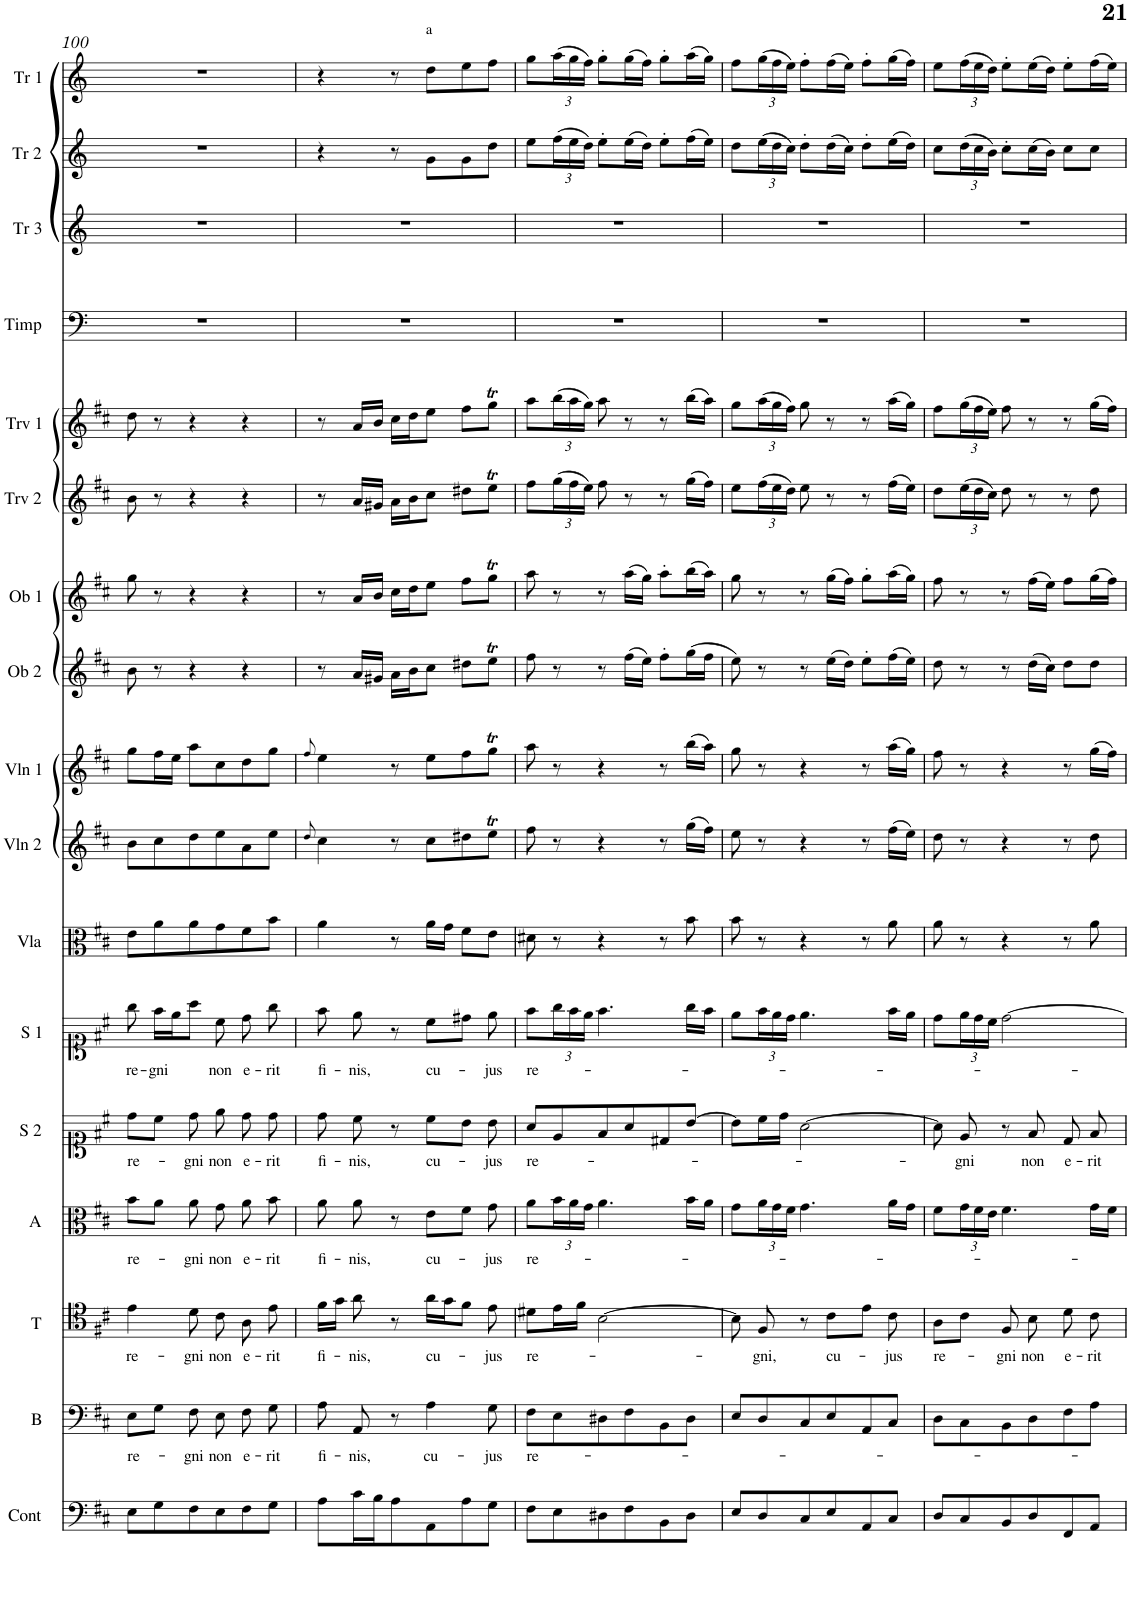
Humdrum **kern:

**kern	**kern	**text	**kern	**text	**kern	**text	**kern	**text	**kern	**text	**kern	**kern	**kern	**kern	**kern	**kern	**kern	**kern	**kern	**kern	**kern
*part17	*part16	*part16	*part15	*part15	*part14	*part14	*part13	*part13	*part12	*part12	*part11	*part10	*part9	*part8	*part7	*part6	*part5	*part4	*part3	*part2	*part1
*staff17	*staff16	*staff16	*staff15	*staff15	*staff14	*staff14	*staff13	*staff13	*staff12	*staff12	*staff11	*staff10	*staff9	*staff8	*staff7	*staff6	*staff5	*staff4	*staff3	*staff2	*staff1
*I"Continuo	*I"Bass	*	*I"Tenor	*	*I"Alto	*	*I"Soprano 2	*	*I"Soprano 1	*	*I"Viola	*I"Violin 2	*I"Violin 1	*I"Oboe 2	*I"Oboe 1	*I"Traverso 2	*I"Traverso 1	*I"Timpani	*I"Tromba 3	*I"Tromba 2	*I"Tromba 1
*I'Cont	*I'B	*	*I'T	*	*I'A	*	*I'S 2	*	*I'S 1	*	*I'Vla	*I'Vln 2	*I'Vln 1	*I'Ob 2	*I'Ob 1	*I'Trv 2	*I'Trv 1	*I'Timp	*I'Tr 3	*I'Tr 2	*I'Tr 1
!!LO:PB:g=z
*clefF4	*clefF4	*	*clefC4	*	*clefC3	*	*clefC1	*	*clefC1	*	*clefC3	*clefG2	*clefG2	*clefG2	*clefG2	*clefG2	*clefG2	*clefF4	*clefG2	*clefG2	*clefG2
*	*	*	*	*	*	*	*	*	*	*	*	*	*	*	*	*	*	*Trd-1c-2	*Trd-1c-2	*Trd-1c-2	*Trd-1c-2
*k[f#c#]	*k[f#c#]	*	*k[f#c#]	*	*k[f#c#]	*	*k[f#c#]	*	*k[f#c#]	*	*k[f#c#]	*k[f#c#]	*k[f#c#]	*k[f#c#]	*k[f#c#]	*k[f#c#]	*k[f#c#]	*k[]	*k[]	*k[]	*k[]
*M3/4	*M3/4	*	*M3/4	*	*M3/4	*	*M3/4	*	*M3/4	*	*M3/4	*M3/4	*M3/4	*M3/4	*M3/4	*M3/4	*M3/4	*M3/4	*M3/4	*M3/4	*M3/4
=100	=100	=100	=100	=100	=100	=100	=100	=100	=100	=100	=100	=100	=100	=100	=100	=100	=100	=100	=100	=100	=100
!	!	!LO:LY:b	!	!LO:LY:b	!	!LO:LY:b	!	!LO:LY:b	!	!LO:LY:b	!	!	!	!	!	!	!	!	!	!	!
8E\L	8E\L	re-	4e\	re-	8b\L	re-	8dd\L	re-	8gg\	re-	8e\L	8b\L	8gg\L	8b\	8gg\	8b\	8dd\	2.r	2.r	2.r	2.r
!	!	!	!	!	!	!	!	!	!	!LO:LY:b	!	!	!	!	!	!	!	!	!	!	!
8G\	8G\J	.	.	.	8a\J	.	8cc#\J	.	16ff#\LL	-gni	8a\	8cc#\	16ff#\L	8r	8r	8r	8r	.	.	.	.
.	.	.	.	.	.	.	.	.	16ee\J	.	.	.	16ee\JJ	.	.	.	.	.	.	.	.
!	!	!LO:LY:b	!	!LO:LY:b	!	!LO:LY:b	!	!LO:LY:b	!	!	!	!	!	!	!	!	!	!	!	!	!
8F#\	8F#\	-gni	8d\	-gni	8a\	-gni	8dd\	-gni	8aa\J	.	8a\	8dd\	8aa\L	4r	4r	4r	4r	.	.	.	.
!	!	!LO:LY:b	!	!LO:LY:b	!	!LO:LY:b	!	!LO:LY:b	!	!LO:LY:b	!	!	!	!	!	!	!	!	!	!	!
8E\	8E\	non	8c#\	non	8g\	non	8ee\	non	8cc#\	non	8g\	8ee\	8cc#\	.	.	.	.	.	.	.	.
!	!	!LO:LY:b	!	!LO:LY:b	!	!LO:LY:b	!	!LO:LY:b	!	!LO:LY:b	!	!	!	!	!	!	!	!	!	!	!
8F#\	8F#\	e-	8A\	e-	8a\	e-	8dd\	e-	8dd\	e-	8f#\	8a\	8dd\	4r	4r	4r	4r	.	.	.	.
!	!	!LO:LY:b	!	!LO:LY:b	!	!LO:LY:b	!	!LO:LY:b	!	!LO:LY:b	!	!	!	!	!	!	!	!	!	!	!
8G\J	8G\	-rit	8e\	-rit	8b\	-rit	8dd\	-rit	8gg\	-rit	8b\J	8ee\J	8gg\J	.	.	.	.	.	.	.	.
=101	=101	=101	=101	=101	=101	=101	=101	=101	=101	=101	=101	=101	=101	=101	=101	=101	=101	=101	=101	=101	=101
.	.	.	.	.	.	.	.	.	.	.	.	8qdd/	8qff#/	.	.	.	.	.	.	.	.
!	!	!LO:LY:b	!	!LO:LY:b	!	!LO:LY:b	!	!LO:LY:b	!	!LO:LY:b	!	!	!	!	!	!	!	!	!	!	!
8A\L	8A\	fi-	16f#\LL	fi-	8a\	fi-	8dd\	fi-	8ff#\	fi-	4a\	4cc#\	4ee\	8r	8r	8r	8r	2.r	2.r	4r	4r
.	.	.	16g\JJ	.	.	.	.	.	.	.	.	.	.	.	.	.	.	.	.	.	.
!	!	!LO:LY:b	!	!LO:LY:b	!	!LO:LY:b	!	!LO:LY:b	!	!LO:LY:b	!	!	!	!	!	!	!	!	!	!	!
16c#\L	8AA/	-nis,	8a\	-nis,	8a\	-nis,	8cc#\	-nis,	8ee\	-nis,	.	.	.	16a/LL	16a/LL	16a/LL	16a/LL	.	.	.	.
16B\J	.	.	.	.	.	.	.	.	.	.	.	.	.	16g#X/JJ	16b/JJ	16g#X/JJ	16b/JJ	.	.	.	.
8A\	8r	.	8r	.	8r	.	8r	.	8r	.	8r	8r	8r	16a\LL	16cc#\LL	16a\LL	16cc#\LL	.	.	8r	8r
.	.	.	.	.	.	.	.	.	.	.	.	.	.	16b\J	16dd\J	16b\J	16dd\J	.	.	.	.
!	!	!	!	!	!	!	!	!	!	!	!	!	!	!	!	!	!	!	!	!	!LO:TX:a:t=a
!	!	!LO:LY:b	!	!LO:LY:b	!	!LO:LY:b	!	!LO:LY:b	!	!LO:LY:b	!	!	!	!	!	!	!	!	!	!	!
8AA\	4A\	cu-	16a\LL	cu-	8e\L	cu-	8cc#\L	cu-	8cc#\L	cu-	16a\LL	8cc#\L	8ee\L	8cc#\J	8ee\J	8cc#\J	8ee\J	.	.	8g\L	8dd\L
.	.	.	16g\J	.	.	.	.	.	.	.	16g\JJ	.	.	.	.	.	.	.	.	.	.
8A\	.	.	8f#\J	.	8f#\J	.	8b\J	.	8dd#X\J	.	8f#\L	8dd#X\	8ff#\	8dd#X\L	8ff#\L	8dd#X\L	8ff#\L	.	.	8g\	8ee\
!	!	!LO:LY:b	!	!LO:LY:b	!	!LO:LY:b	!	!LO:LY:b	!	!LO:LY:b	!	!	!	!	!	!	!	!	!	!	!
8G\J	8G\	-jus	8e\	-jus	8g\	-jus	8b\	-jus	8ee\	-jus	8e\J	8eeT\J	8ggT\J	8eeT\J	8ggT\J	8eeT\J	8ggT\J	.	.	8dd\J	8ff\J
=102	=102	=102	=102	=102	=102	=102	=102	=102	=102	=102	=102	=102	=102	=102	=102	=102	=102	=102	=102	=102	=102
!	!	!LO:LY:b	!	!LO:LY:b	!	!LO:LY:b	!	!LO:LY:b	!	!LO:LY:b	!	!	!	!	!	!	!	!	!	!	!
8F#\L	8F#\L	re-	8d#X\L	re-	8a\L	re-	8a/L	re-	8ff#\L	re-	8d#X\	8ff#\	8aa\	8ff#\	8aa\	8ff#\L	8aa\L	2.r	2.r	8ee\L	8gg\L
*	*	*	*	*	*Xbrackettup	*	*	*	*Xbrackettup	*	*	*	*	*	*	*Xbrackettup	*Xbrackettup	*	*	*Xbrackettup	*Xbrackettup
8E\	8E\	.	16e\L	.	24b\L	.	8e/	.	24gg\L	.	8r	8r	8r	8r	8r	(24gg\L	(24bb\L	.	.	(24ff\L	(24aa\L
.	.	.	.	.	24a\	.	.	.	24ff#\	.	.	.	.	.	.	24ff#\	24aa\	.	.	24ee\	24gg\
.	.	.	16f#\JJ	.	.	.	.	.	.	.	.	.	.	.	.	.	.	.	.	.	.
.	.	.	.	.	24g\JJ	.	.	.	24ee\JJ	.	.	.	.	.	.	24ee\JJ)	24gg\JJ)	.	.	24dd\JJ)	24ff\JJ)
8D#X\	8D#X\	.	[2B\	.	4.a\	.	8f#/	.	4.ff#\	.	4r	4r	4r	8r	8r	8ff#\	8aa\	.	.	8ee'\L	8gg'\L
8F#\	8F#\	.	.	.	.	.	8a/	.	.	.	.	.	.	(16ff#\LL	(16aa\LL	8r	8r	.	.	(16ee\L	(16gg\L
.	.	.	.	.	.	.	.	.	.	.	.	.	.	16ee\JJ)	16gg\JJ)	.	.	.	.	16dd\JJ)	16ff\JJ)
8BB\	8BB\	.	.	.	.	.	8d#X/	.	.	.	8r	8r	8r	8ff#'\L	8aa'\L	8r	8r	.	.	8ee'\L	8gg'\L
8D#\J	8D#\J	.	.	.	16b\LL	.	[8b/J	.	16gg\LL	.	8b\	(16gg\LL	(16bb\LL	(16gg\L	(16bb\L	(16gg\LL	(16bb\LL	.	.	(16ff\L	(16aa\L
.	.	.	.	.	16a\JJ	.	.	.	16ff#\JJ	.	.	16ff#\JJ)	16aa\JJ)	16ff#\JJ	16aa\JJ)	16ff#\JJ)	16aa\JJ)	.	.	16ee\JJ)	16gg\JJ)
=103	=103	=103	=103	=103	=103	=103	=103	=103	=103	=103	=103	=103	=103	=103	=103	=103	=103	=103	=103	=103	=103
8E/L	8E/L	.	8B\]	.	8g\L	.	8b\L]	.	8ee\L	.	8b\	8ee\	8gg\	8ee\)	8gg\	8ee\L	8gg\L	2.r	2.r	8dd\L	8ff\L
!	!	!	!	!LO:LY:b	!	!	!	!	!	!	!	!	!	!	!	!	!	!	!	!	!
8D/	8D/	.	8F#/	-gni,	24a\L	.	16cc#\L	.	24ff#\L	.	8r	8r	8r	8r	8r	(24ff#\L	(24aa\L	.	.	(24ee\L	(24gg\L
.	.	.	.	.	24g\	.	.	.	24ee\	.	.	.	.	.	.	24ee\	24gg\	.	.	24dd\	24ff\
.	.	.	.	.	.	.	16dd\JJ	.	.	.	.	.	.	.	.	.	.	.	.	.	.
.	.	.	.	.	24f#\JJ	.	.	.	24dd\JJ	.	.	.	.	.	.	24dd\JJ)	24ff#\JJ)	.	.	24cc\JJ)	24ee\JJ)
8C#/	8C#/	.	8r	.	4.g\	.	[2a\	.	4.ee\	.	4r	4r	4r	8r	8r	8ee\	8gg\	.	.	8dd'\L	8ff'\L
!	!	!	!	!LO:LY:b	!	!	!	!	!	!	!	!	!	!	!	!	!	!	!	!	!
8E/	8E/	.	8c#\L	cu-	.	.	.	.	.	.	.	.	.	(16ee\LL	(16gg\LL	8r	8r	.	.	(16dd\L	(16ff\L
.	.	.	.	.	.	.	.	.	.	.	.	.	.	16dd\JJ)	16ff#\JJ)	.	.	.	.	16cc\JJ)	16ee\JJ)
8AA/	8AA/	.	8e\J	.	.	.	.	.	.	.	8r	8r	8r	8ee'\L	8gg'\L	8r	8r	.	.	8dd'\L	8ff'\L
!	!	!	!	!LO:LY:b	!	!	!	!	!	!	!	!	!	!	!	!	!	!	!	!	!
8C#/J	8C#/J	.	8c#\	-jus	16a\LL	.	.	.	16ff#\LL	.	8a\	(16ff#\LL	(16aa\LL	(16ff#\L	(16aa\L	(16ff#\LL	(16aa\LL	.	.	(16ee\L	(16gg\L
.	.	.	.	.	16g\JJ	.	.	.	16ee\JJ	.	.	16ee\JJ)	16gg\JJ)	16ee\JJ)	16gg\JJ)	16ee\JJ)	16gg\JJ)	.	.	16dd\JJ)	16ff\JJ)
=104	=104	=104	=104	=104	=104	=104	=104	=104	=104	=104	=104	=104	=104	=104	=104	=104	=104	=104	=104	=104	=104
!	!	!	!	!LO:LY:b	!	!	!	!	!	!	!	!	!	!	!	!	!	!	!	!	!
8D/L	8D\L	.	8A\L	re-	8f#\L	.	8a\]	.	8dd\L	.	8a\	8dd\	8ff#\	8dd\	8ff#\	8dd\L	8ff#\L	2.r	2.r	8cc\L	8ee\L
!	!	!	!	!	!	!	!	!LO:LY:b	!	!	!	!	!	!	!	!	!	!	!	!	!
8C#/	8C#\	.	8c#\J	.	24g\L	.	8e/	-gni	24ee\L	.	8r	8r	8r	8r	8r	(24ee\L	(24gg\L	.	.	(24dd\L	(24ff\L
.	.	.	.	.	24f#\	.	.	.	24dd\	.	.	.	.	.	.	24dd\	24ff#\	.	.	24cc\	24ee\
.	.	.	.	.	24e\JJ	.	.	.	24cc#\JJ	.	.	.	.	.	.	24cc#\JJ)	24ee\JJ)	.	.	24b\JJ)	24dd\JJ)
!	!	!	!	!LO:LY:b	!	!	!	!	!	!	!	!	!	!	!	!	!	!	!	!	!
8BB/	8BB\	.	8F#/	-gni	4.f#\	.	8r	.	[2dd\	.	4r	4r	4r	8r	8r	8dd\	8ff#\	.	.	8cc'\L	8ee'\L
!	!	!	!	!LO:LY:b	!	!	!	!LO:LY:b	!	!	!	!	!	!	!	!	!	!	!	!	!
8D/	8D\	.	8B\	non	.	.	8f#/	non	.	.	.	.	.	(16dd\LL	(16ff#\LL	8r	8r	.	.	(16cc\L	(16ee\L
.	.	.	.	.	.	.	.	.	.	.	.	.	.	16cc#\JJ)	16ee\JJ)	.	.	.	.	16b\JJ)	16dd\JJ)
!	!	!	!	!LO:LY:b	!	!	!	!LO:LY:b	!	!	!	!	!	!	!	!	!	!	!	!	!
8FF#/	8F#\	.	8d\	e-	.	.	8d/	e-	.	.	8r	8r	8r	8dd\L	8ff#\L	8r	8r	.	.	8cc\L	8ee'\L
!	!	!	!	!LO:LY:b	!	!	!	!LO:LY:b	!	!	!	!	!	!	!	!	!	!	!	!	!
8AA/J	8A\J	.	8c#\	-rit	16g\LL	.	8f#/	-rit	.	.	8a\	8dd\	(16gg\LL	8dd\J	(16gg\L	8dd\	(16gg\LL	.	.	8cc\J	(16ff\L
.	.	.	.	.	16f#\JJ	.	.	.	.	.	.	.	16ff#\JJ)	.	16ff#\JJ)	.	16ff#\JJ)	.	.	.	16ee\JJ)
=	=	=	=	=	=	=	=	=	=	=	=	=	=	=	=	=	=	=	=	=	=
*-	*-	*-	*-	*-	*-	*-	*-	*-	*-	*-	*-	*-	*-	*-	*-	*-	*-	*-	*-	*-	*-
